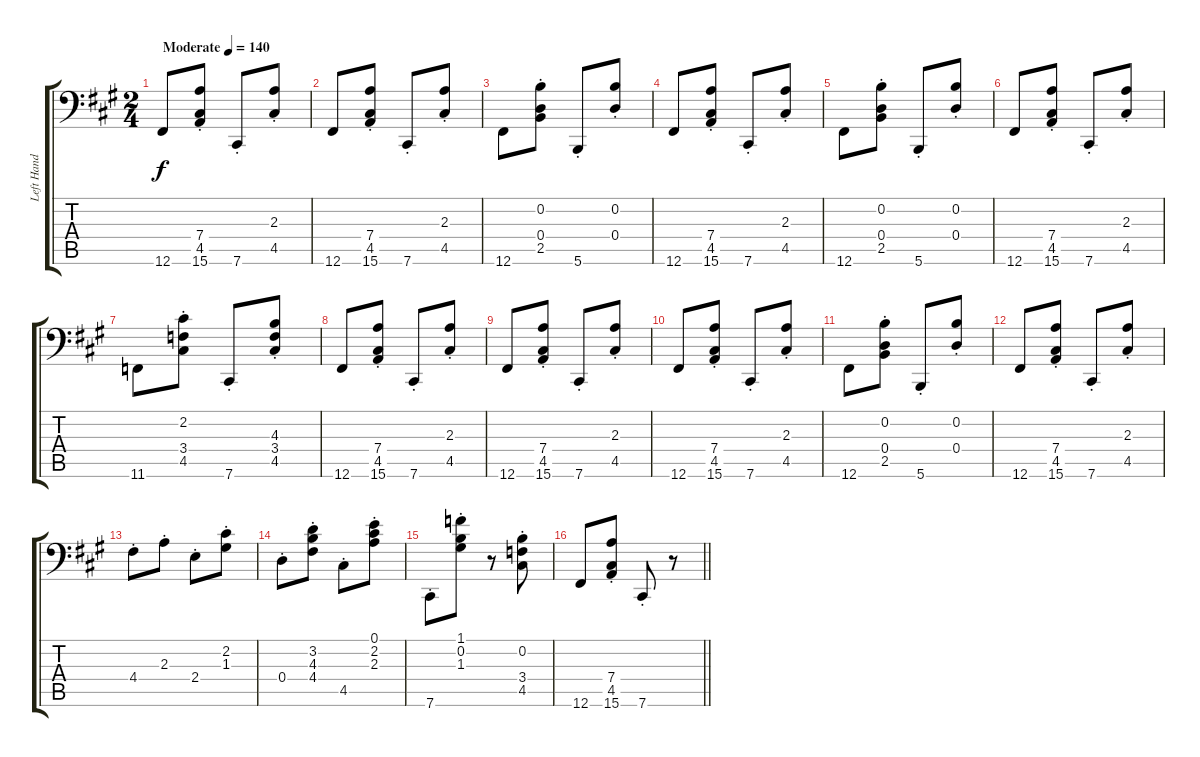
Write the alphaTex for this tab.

\track ("Left Hand" "Left Hand") {instrument stringensemble1}
\staff {score tabs}
\tuning (E4 B3 G3 D3 A2 Gb1) {hide}
\ts (2 4)
\tempo (140 "Moderate")
\clef f4
\ks f#minor
12.6.8{dy f instrument stringensemble1} (7.4{st} 4.5{st} 15.6{st}).8 7.6{st}.8 (2.3{st} 4.5{st}).8 |
12.6.8 (7.4{st} 4.5{st} 15.6{st}).8 7.6{st}.8 (2.3{st} 4.5{st}).8 |
12.6.8 (0.2{st} 0.4{st} 2.5{st}).8 5.6{st}.8 (0.2{st} 0.4{st}).8 |
12.6.8 (7.4{st} 4.5{st} 15.6{st}).8 7.6{st}.8 (2.3{st} 4.5{st}).8 |
12.6.8 (0.2{st} 0.4{st} 2.5{st}).8 5.6{st}.8 (0.2{st} 0.4{st}).8 |
12.6.8 (7.4{st} 4.5{st} 15.6{st}).8 7.6{st}.8 (2.3{st} 4.5{st}).8 |
11.6.8 (2.2{st} 3.4{st} 4.5{st}).8 7.6{st}.8 (4.3{st} 3.4{st} 4.5{st}).8 |
12.6.8 (7.4{st} 4.5{st} 15.6{st}).8 7.6{st}.8 (2.3{st} 4.5{st}).8 |
12.6.8 (7.4{st} 4.5{st} 15.6{st}).8 7.6{st}.8 (2.3{st} 4.5{st}).8 |
12.6.8 (7.4{st} 4.5{st} 15.6{st}).8 7.6{st}.8 (2.3{st} 4.5{st}).8 |
12.6.8 (0.2{st} 0.4{st} 2.5{st}).8 5.6{st}.8 (0.2{st} 0.4{st}).8 |
12.6.8 (7.4{st} 4.5{st} 15.6{st}).8 7.6{st}.8 (2.3{st} 4.5{st}).8 |
4.4{st}.8 2.3{st}.8 2.4{st}.8 (2.2{st} 1.3{st}).8 |
0.4{st}.8 (3.2{st} 4.3{st} 4.4{st}).8 4.5{st}.8 (0.1{st} 2.2{st} 2.3{st}).8 |
7.6{st}.8 (1.1{st} 0.2{st} 1.3{st}).8 r.8 (0.2{st} 3.4{st} 4.5{st}).8 |
\barLineRight lightlight
12.6.8 (7.4{st} 4.5{st} 15.6{st}).8 7.6{st}.8 r.8
